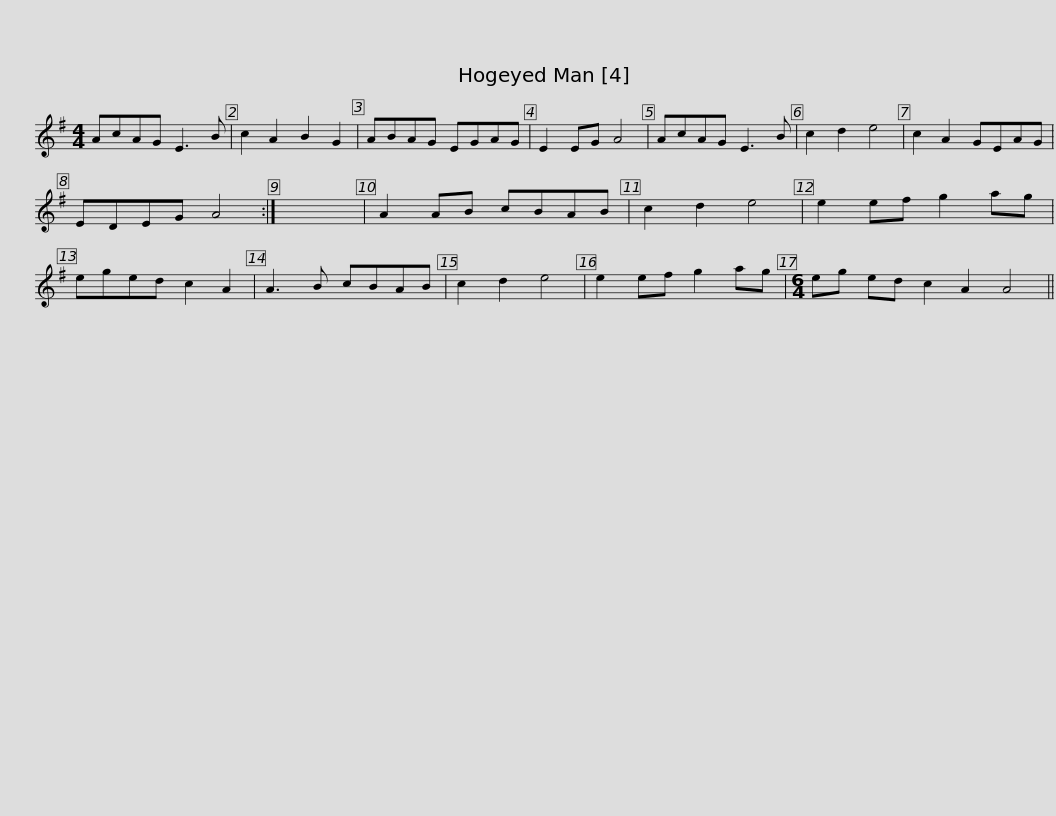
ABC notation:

X:1
L:1/8
M:4/4
I:linebreak $
K:G
V:1 treble
V:1
 AcAG E3 B | c2 A2 B2 G2 | ABAG EGAG | E2 EG A4 | AcAG E3 B | %5
 c2 d2 e4 | c2 A2 GEAG |$ EDEG A4 :| x8 | A2 AB cBAB | %10
 c2 d2 e4 | e2 ef g2 ag | eged c2 A2 | A3 B cBAB | c2 d2 e4 |$ %15
 e2 ef g2 ag |[M:6/4] eg ed c2 A2 A4 || %17
